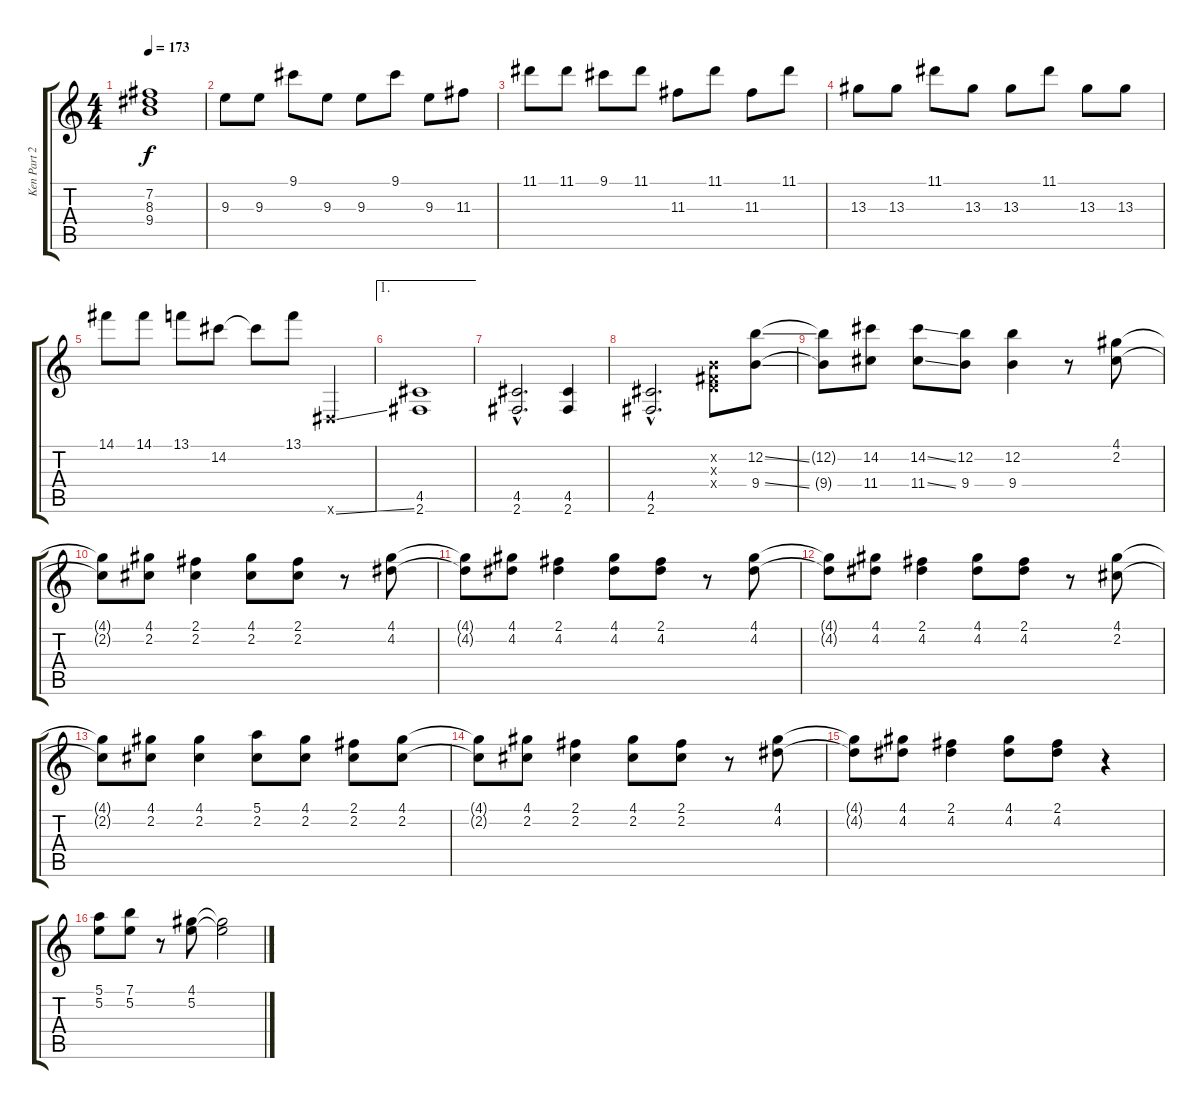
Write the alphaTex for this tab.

\track ("Ken Part 2" "Ken Part 2") {instrument distortionguitar}
\staff {score tabs}
\tuning (E4 B3 G3 D3 A2 E2) {hide}
\ts (4 4)
\tempo 173
\clef g2
\ks c
(7.2{t} 8.3{t} 9.4{t}).1{dy f} |
9.3.8 9.3.8 9.1.8 9.3.8 9.3.8 9.1.8 9.3.8 11.3.8 |
11.1.8 11.1.8 9.1.8 11.1.8 11.3.8 11.1.8 11.3.8 11.1.8 |
13.3.8 13.3.8 11.1.8 13.3.8 13.3.8 11.1.8 13.3.8 13.3.8 |
14.1.8 14.1.8 13.1.8 14.2.8 14.2{t}.8 13.1.8 -1.6{ss x}.4 |
\ae 1
(4.5 2.6).1 |
(4.5{hac} 2.6{hac}).2{d} (4.5 2.6).4 |
(4.5{hac} 2.6{hac}).2{d} (0.2{x} -1.3{x} 0.4{x}).8 (12.2{ss} 9.4{ss}).8 |
(12.2{t} 9.4{t}).8 (14.2 11.4).8 (14.2{ss} 11.4{ss}).8 (12.2 9.4).8 (12.2 9.4).4 r.8 (4.1 2.2).8 |
(4.1{t} 2.2{t}).8 (4.1 2.2).8 (2.1 2.2).4 (4.1 2.2).8 (2.1 2.2).8 r.8 (4.1 4.2).8 |
(4.1{t} 4.2{t}).8 (4.1 4.2).8 (2.1 4.2).4 (4.1 4.2).8 (2.1 4.2).8 r.8 (4.1 4.2).8 |
(4.1{t} 4.2{t}).8 (4.1 4.2).8 (2.1 4.2).4 (4.1 4.2).8 (2.1 4.2).8 r.8 (4.1 2.2).8 |
(4.1{t} 2.2{t}).8 (4.1 2.2).8 (4.1 2.2).4 (5.1 2.2).8 (4.1 2.2).8 (2.1 2.2).8 (4.1 2.2).8 |
(4.1{t} 2.2{t}).8 (4.1 2.2).8 (2.1 2.2).4 (4.1 2.2).8 (2.1 2.2).8 r.8 (4.1 4.2).8 |
(4.1{t} 4.2{t}).8 (4.1 4.2).8 (2.1 4.2).4 (4.1 4.2).8 (2.1 4.2).8 r.4 |
(5.1 5.2).8 (7.1 5.2).8 r.8 (4.1 5.2).8 (4.1{t} 5.2{t}).2
